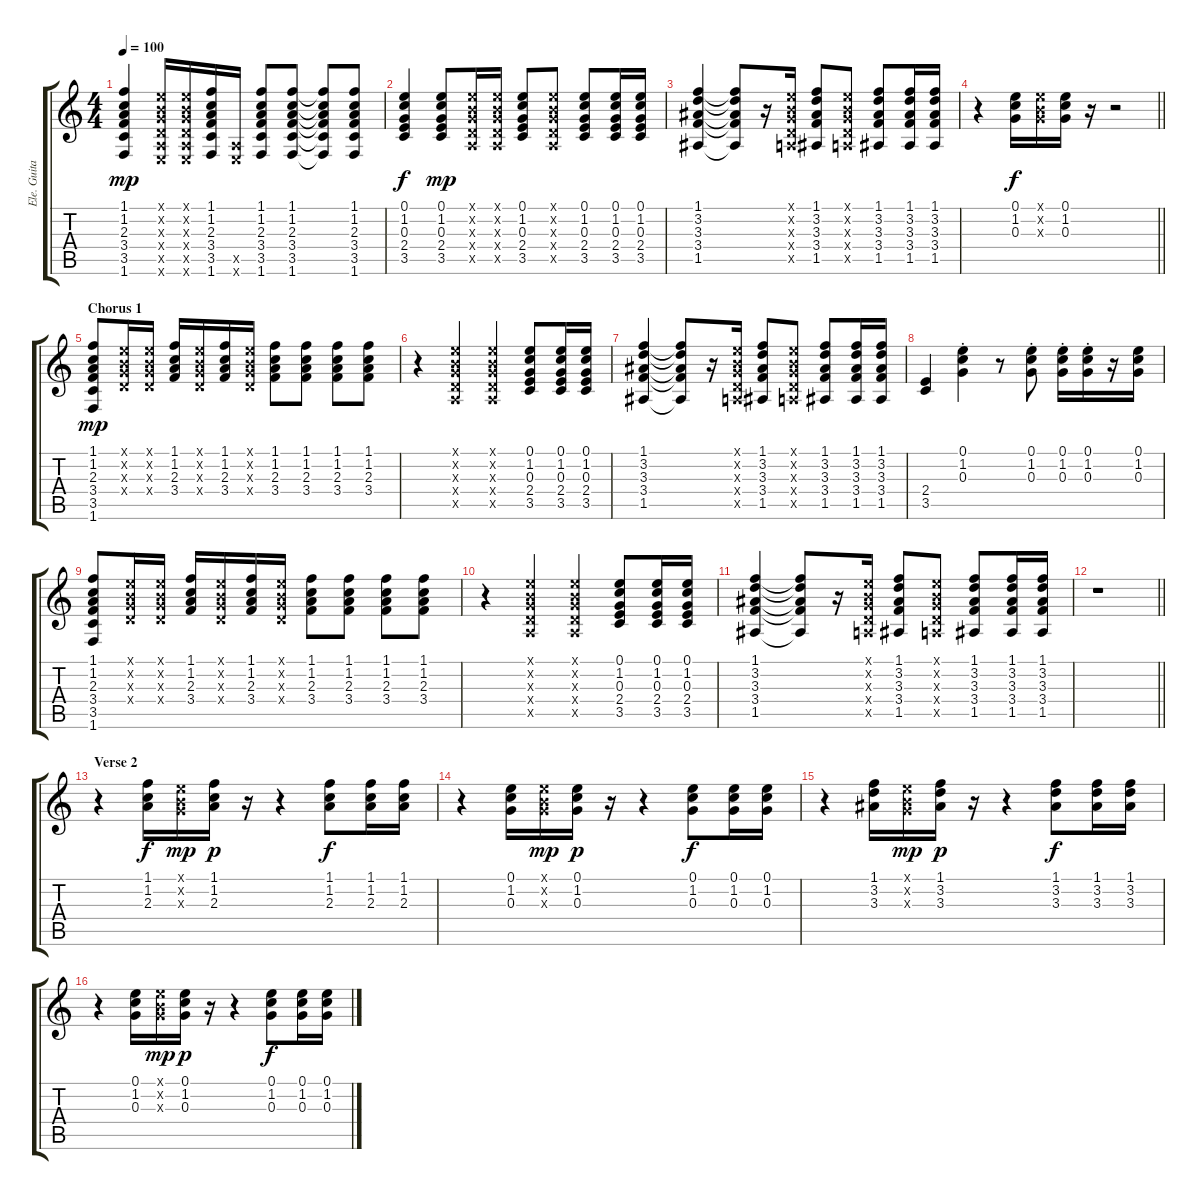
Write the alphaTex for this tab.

\track ("Ele. Guitar" "Ele. Guita") {instrument electricguitarclean}
\staff {score tabs}
\tuning (E4 B3 G3 D3 A2 E2) {hide}
\ts (4 4)
\tempo 100
\clef g2
\ks c
(1.1 1.2 2.3 3.4 3.5 1.6).4{dy mp} (0.1{x} 0.2{x} 0.3{x} 0.4{x} 0.5{x} 0.6{x}).16 (0.1{x} 0.2{x} 0.3{x} 0.4{x} 0.5{x} 0.6{x}).16 (1.1 1.2 2.3 3.4 3.5 1.6).16 (0.5{x} 0.6{x}).16 (1.1 1.2 2.3 3.4 3.5 1.6).8 (1.1 1.2 2.3 3.4 3.5 1.6).8 (1.1{t} 1.2{t} 2.3{t} 3.4{t} 3.5{t} 1.6{t}).8 (1.1 1.2 2.3 3.4 3.5 1.6).8 |
(0.1 1.2 0.3 2.4 3.5).4{dy f} (0.1 1.2 0.3 2.4 3.5).8{dy mp} (0.1{x} 0.2{x} 0.3{x} 0.4{x} 0.5{x}).16 (0.1{x} 0.2{x} 0.3{x} 0.4{x} 0.5{x}).16 (0.1 1.2 0.3 2.4 3.5).8 (0.1{x} 0.2{x} 0.3{x} 0.4{x} 0.5{x}).8 (0.1 1.2 0.3 2.4 3.5).8 (0.1 1.2 0.3 2.4 3.5).16 (0.1 1.2 0.3 2.4 3.5).16 |
(1.1 3.2 3.3 3.4 1.5).4 (1.1{t} 3.2{t} 3.3{t} 3.4{t} 1.5{t}).8 r.16 (0.1{x} 0.2{x} 0.3{x} 0.4{x} 0.5{x}).16 (1.1 3.2 3.3 3.4 1.5).8 (0.1{x} 0.2{x} 0.3{x} 0.4{x} 0.5{x}).8 (1.1 3.2 3.3 3.4 1.5).8 (1.1 3.2 3.3 3.4 1.5).16 (1.1 3.2 3.3 3.4 1.5).16 |
\barLineRight lightlight
r.4 (0.1 1.2 0.3).16{dy f} (0.1{x} 0.2{x} 0.3{x}).16 (0.1 1.2 0.3).16 r.16 r.2 |
\section ("" "Chorus 1")
(1.1 1.2 2.3 3.4 3.5 1.6).8{dy mp} (0.1{x} 0.2{x} 0.3{x} 0.4{x}).16 (0.1{x} 0.2{x} 0.3{x} 0.4{x}).16 (1.1 1.2 2.3 3.4).16 (0.1{x} 0.2{x} 0.3{x} 0.4{x}).16 (1.1 1.2 2.3 3.4).16 (0.1{x} 0.2{x} 0.3{x} 0.4{x}).16 (1.1 1.2 2.3 3.4).8 (1.1 1.2 2.3 3.4).8 (1.1 1.2 2.3 3.4).8 (1.1 1.2 2.3 3.4).8 |
r.4 (0.1{x} 0.2{x} 0.3{x} 0.4{x} 0.5{x}).4 (0.1{x} 0.2{x} 0.3{x} 0.4{x} 0.5{x}).4 (0.1 1.2 0.3 2.4 3.5).8 (0.1 1.2 0.3 2.4 3.5).16 (0.1 1.2 0.3 2.4 3.5).16 |
(1.1 3.2 3.3 3.4 1.5).4 (1.1{t} 3.2{t} 3.3{t} 3.4{t} 1.5{t}).8 r.16 (0.1{x} 0.2{x} 0.3{x} 0.4{x} 0.5{x}).16 (1.1 3.2 3.3 3.4 1.5).8 (0.1{x} 0.2{x} 0.3{x} 0.4{x} 0.5{x}).8 (1.1 3.2 3.3 3.4 1.5).8 (1.1 3.2 3.3 3.4 1.5).16 (1.1 3.2 3.3 3.4 1.5).16 |
(2.4 3.5).4 (0.1{st} 1.2{st} 0.3{st}).4 r.8 (0.1 1.2 0.3{st}).8 (0.1 1.2 0.3{st}).16 (0.1 1.2 0.3{st}).16 r.16 (0.1 1.2 0.3).16 |
(1.1 1.2 2.3 3.4 3.5 1.6).8 (0.1{x} 0.2{x} 0.3{x} 0.4{x}).16 (0.1{x} 0.2{x} 0.3{x} 0.4{x}).16 (1.1 1.2 2.3 3.4).16 (0.1{x} 0.2{x} 0.3{x} 0.4{x}).16 (1.1 1.2 2.3 3.4).16 (0.1{x} 0.2{x} 0.3{x} 0.4{x}).16 (1.1 1.2 2.3 3.4).8 (1.1 1.2 2.3 3.4).8 (1.1 1.2 2.3 3.4).8 (1.1 1.2 2.3 3.4).8 |
r.4 (0.1{x} 0.2{x} 0.3{x} 0.4{x} 0.5{x}).4 (0.1{x} 0.2{x} 0.3{x} 0.4{x} 0.5{x}).4 (0.1 1.2 0.3 2.4 3.5).8 (0.1 1.2 0.3 2.4 3.5).16 (0.1 1.2 0.3 2.4 3.5).16 |
(1.1 3.2 3.3 3.4 1.5).4 (1.1{t} 3.2{t} 3.3{t} 3.4{t} 1.5{t}).8 r.16 (0.1{x} 0.2{x} 0.3{x} 0.4{x} 0.5{x}).16 (1.1 3.2 3.3 3.4 1.5).8 (0.1{x} 0.2{x} 0.3{x} 0.4{x} 0.5{x}).8 (1.1 3.2 3.3 3.4 1.5).8 (1.1 3.2 3.3 3.4 1.5).16 (1.1 3.2 3.3 3.4 1.5).16 |
\barLineRight lightlight
r.1 |
\section ("" "Verse 2")
r.4 (1.1 1.2 2.3).16{dy f} (0.1{x} 0.2{x} 0.3{x}).16{dy mp} (1.1 1.2 2.3).16{dy p} r.16 r.4 (1.1 1.2 2.3).8{dy f} (1.1 1.2 2.3).16 (1.1 1.2 2.3).16 |
r.4 (0.1 1.2 0.3).16 (0.1{x} 0.2{x} 0.3{x}).16{dy mp} (0.1 1.2 0.3).16{dy p} r.16 r.4 (0.1 1.2 0.3).8{dy f} (0.1 1.2 0.3).16 (0.1 1.2 0.3).16 |
r.4 (1.1 3.2 3.3).16 (0.1{x} 0.2{x} 0.3{x}).16{dy mp} (1.1 3.2 3.3).16{dy p} r.16 r.4 (1.1 3.2 3.3).8{dy f} (1.1 3.2 3.3).16 (1.1 3.2 3.3).16 |
r.4 (0.1 1.2 0.3).16 (0.1{x} 0.2{x} 0.3{x}).16{dy mp} (0.1 1.2 0.3).16{dy p} r.16 r.4 (0.1 1.2 0.3).8{dy f} (0.1 1.2 0.3).16 (0.1 1.2 0.3).16
